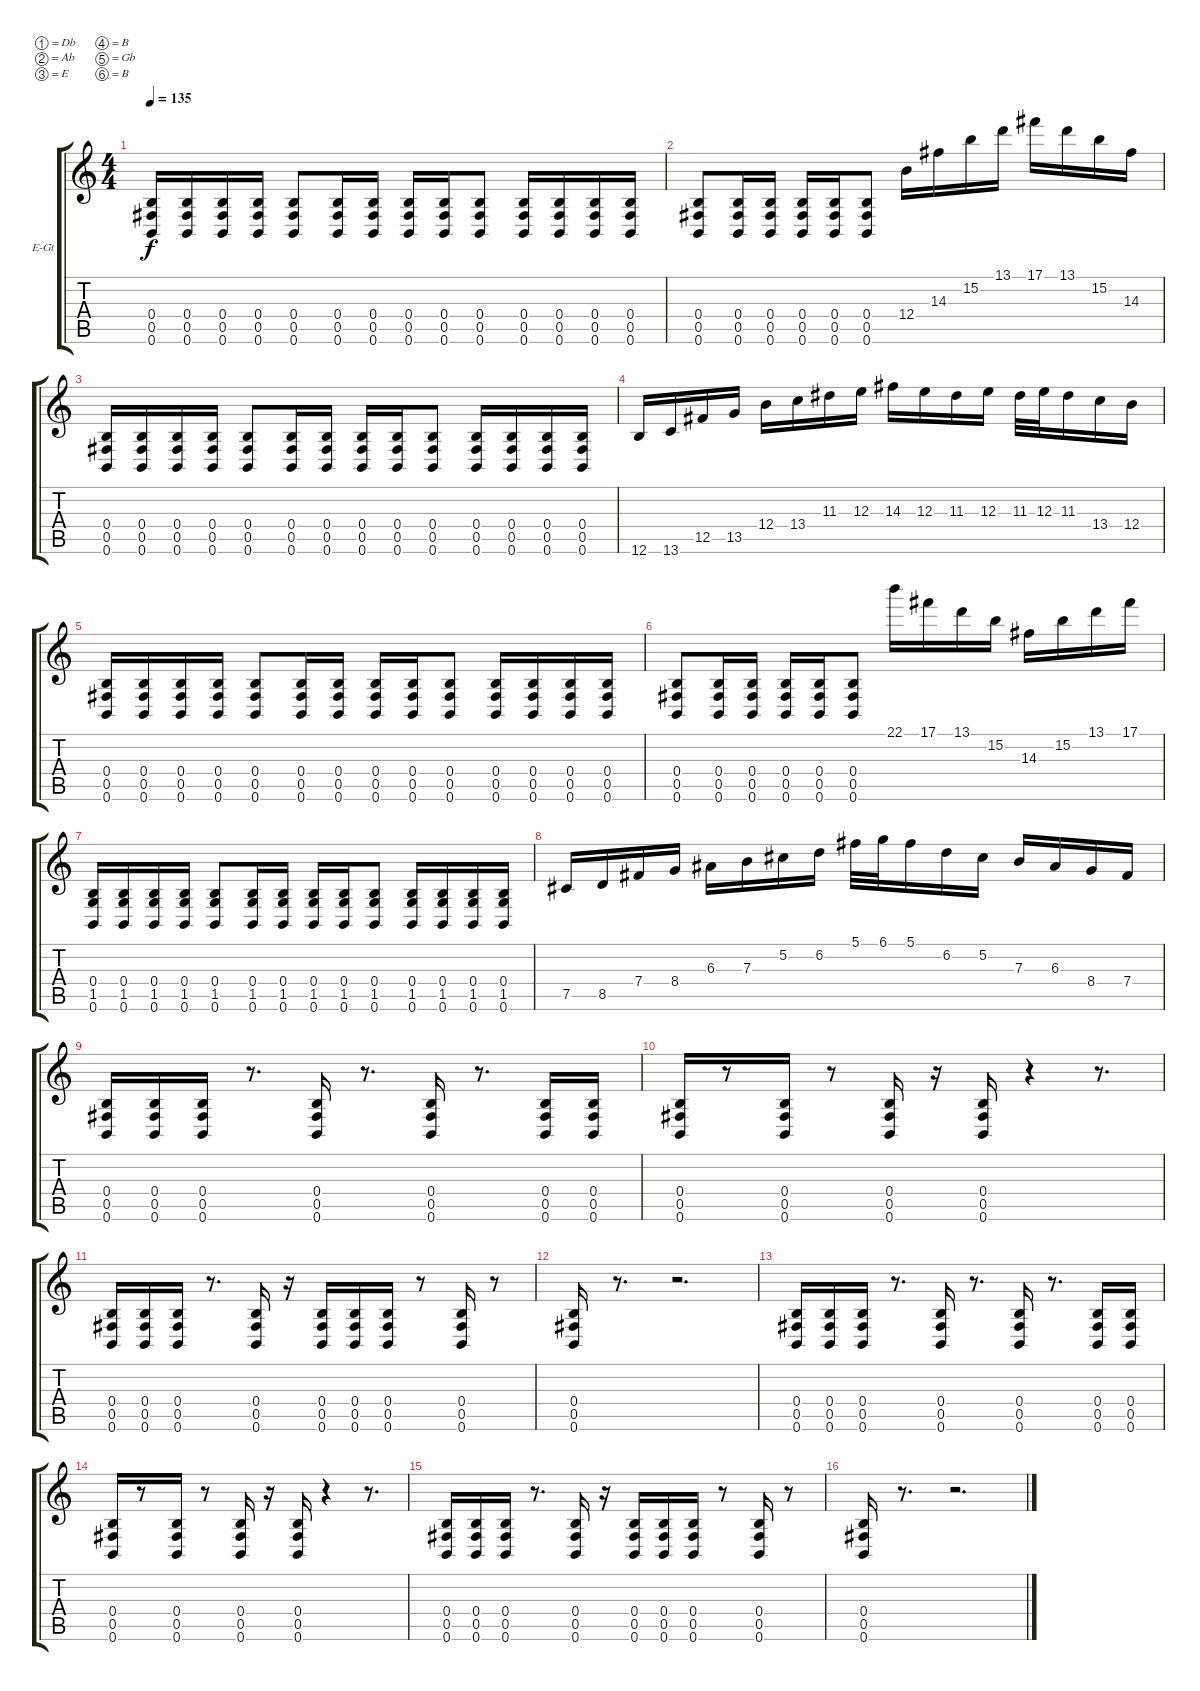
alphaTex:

\bracketExtendMode groupsimilarinstruments
\firstSystemTrackNameOrientation horizontal
\otherSystemsTrackNameOrientation horizontal
\track ("left Guitar" "E-Gt") {instrument distortionguitar}
\staff {score tabs}
\tuning (Db4 Ab3 E3 B2 Gb2 B1)
\ts (4 4)
\tempo 135
\clef g2
\ks c
(0.4 0.5 0.6).16{dy f} (0.4 0.5 0.6).16 (0.4 0.5 0.6).16 (0.4 0.5 0.6).16 (0.4 0.5 0.6).8 (0.4 0.5 0.6).16 (0.4 0.5 0.6).16 (0.4 0.5 0.6).16 (0.4 0.5 0.6).16 (0.4 0.5 0.6).8 (0.4 0.5 0.6).16 (0.4 0.5 0.6).16 (0.4 0.5 0.6).16 (0.4 0.5 0.6).16 |
(0.4 0.5 0.6).8 (0.4 0.5 0.6).16 (0.4 0.5 0.6).16 (0.4 0.5 0.6).16 (0.4 0.5 0.6).16 (0.4 0.5 0.6).8 12.4.16 14.3.16 15.2.16 13.1.16 17.1.16 13.1.16 15.2.16 14.3.16 |
(0.4 0.5 0.6).16 (0.4 0.5 0.6).16 (0.4 0.5 0.6).16 (0.4 0.5 0.6).16 (0.4 0.5 0.6).8 (0.4 0.5 0.6).16 (0.4 0.5 0.6).16 (0.4 0.5 0.6).16 (0.4 0.5 0.6).16 (0.4 0.5 0.6).8 (0.4 0.5 0.6).16 (0.4 0.5 0.6).16 (0.4 0.5 0.6).16 (0.4 0.5 0.6).16 |
12.6.16 13.6.16 12.5.16 13.5.16 12.4.16 13.4.16 11.3.16 12.3.16 14.3.16 12.3.16 11.3.16 12.3.16 11.3.32 12.3.32 11.3.16 13.4.16 12.4.16 |
(0.4 0.5 0.6).16 (0.4 0.5 0.6).16 (0.4 0.5 0.6).16 (0.4 0.5 0.6).16 (0.4 0.5 0.6).8 (0.4 0.5 0.6).16 (0.4 0.5 0.6).16 (0.4 0.5 0.6).16 (0.4 0.5 0.6).16 (0.4 0.5 0.6).8 (0.4 0.5 0.6).16 (0.4 0.5 0.6).16 (0.4 0.5 0.6).16 (0.4 0.5 0.6).16 |
(0.4 0.5 0.6).8 (0.4 0.5 0.6).16 (0.4 0.5 0.6).16 (0.4 0.5 0.6).16 (0.4 0.5 0.6).16 (0.4 0.5 0.6).8 22.1.16 17.1.16 13.1.16 15.2.16 14.3.16 15.2.16 13.1.16 17.1.16 |
(0.4 1.5 0.6).16 (0.4 1.5 0.6).16 (0.4 1.5 0.6).16 (0.4 1.5 0.6).16 (0.4 1.5 0.6).8 (0.4 1.5 0.6).16 (0.4 1.5 0.6).16 (0.4 1.5 0.6).16 (0.4 1.5 0.6).16 (0.4 1.5 0.6).8 (0.4 1.5 0.6).16 (0.4 1.5 0.6).16 (0.4 1.5 0.6).16 (0.4 1.5 0.6).16 |
7.5.16 8.5.16 7.4.16 8.4.16 6.3.16 7.3.16 5.2.16 6.2.16 5.1.32 6.1.32 5.1.16 6.2.16 5.2.16 7.3.16 6.3.16 8.4.16 7.4.16 |
(0.4 0.5 0.6).16 (0.4 0.5 0.6).16 (0.4 0.5 0.6).16 r.8{d} (0.4 0.5 0.6).16 r.8{d} (0.4 0.5 0.6).16 r.8{d} (0.4 0.5 0.6).16 (0.4 0.5 0.6).16 |
(0.4 0.5 0.6).16 r.8 (0.4 0.5 0.6).16 r.8 (0.4 0.5 0.6).16 r.16 (0.4 0.5 0.6).16 r.4 r.8{d} |
(0.4 0.5 0.6).16 (0.4 0.5 0.6).16 (0.4 0.5 0.6).16 r.8{d} (0.4 0.5 0.6).16 r.16 (0.4 0.5 0.6).16 (0.4 0.5 0.6).16 (0.4 0.5 0.6).16 r.8 (0.4 0.5 0.6).16 r.8 |
(0.4 0.5 0.6).16 r.8{d} r.2{d} |
(0.4 0.5 0.6).16 (0.4 0.5 0.6).16 (0.4 0.5 0.6).16 r.8{d} (0.4 0.5 0.6).16 r.8{d} (0.4 0.5 0.6).16 r.8{d} (0.4 0.5 0.6).16 (0.4 0.5 0.6).16 |
(0.4 0.5 0.6).16 r.8 (0.4 0.5 0.6).16 r.8 (0.4 0.5 0.6).16 r.16 (0.4 0.5 0.6).16 r.4 r.8{d} |
(0.4 0.5 0.6).16 (0.4 0.5 0.6).16 (0.4 0.5 0.6).16 r.8{d} (0.4 0.5 0.6).16 r.16 (0.4 0.5 0.6).16 (0.4 0.5 0.6).16 (0.4 0.5 0.6).16 r.8 (0.4 0.5 0.6).16 r.8 |
(0.4 0.5 0.6).16 r.8{d} r.2{d}
